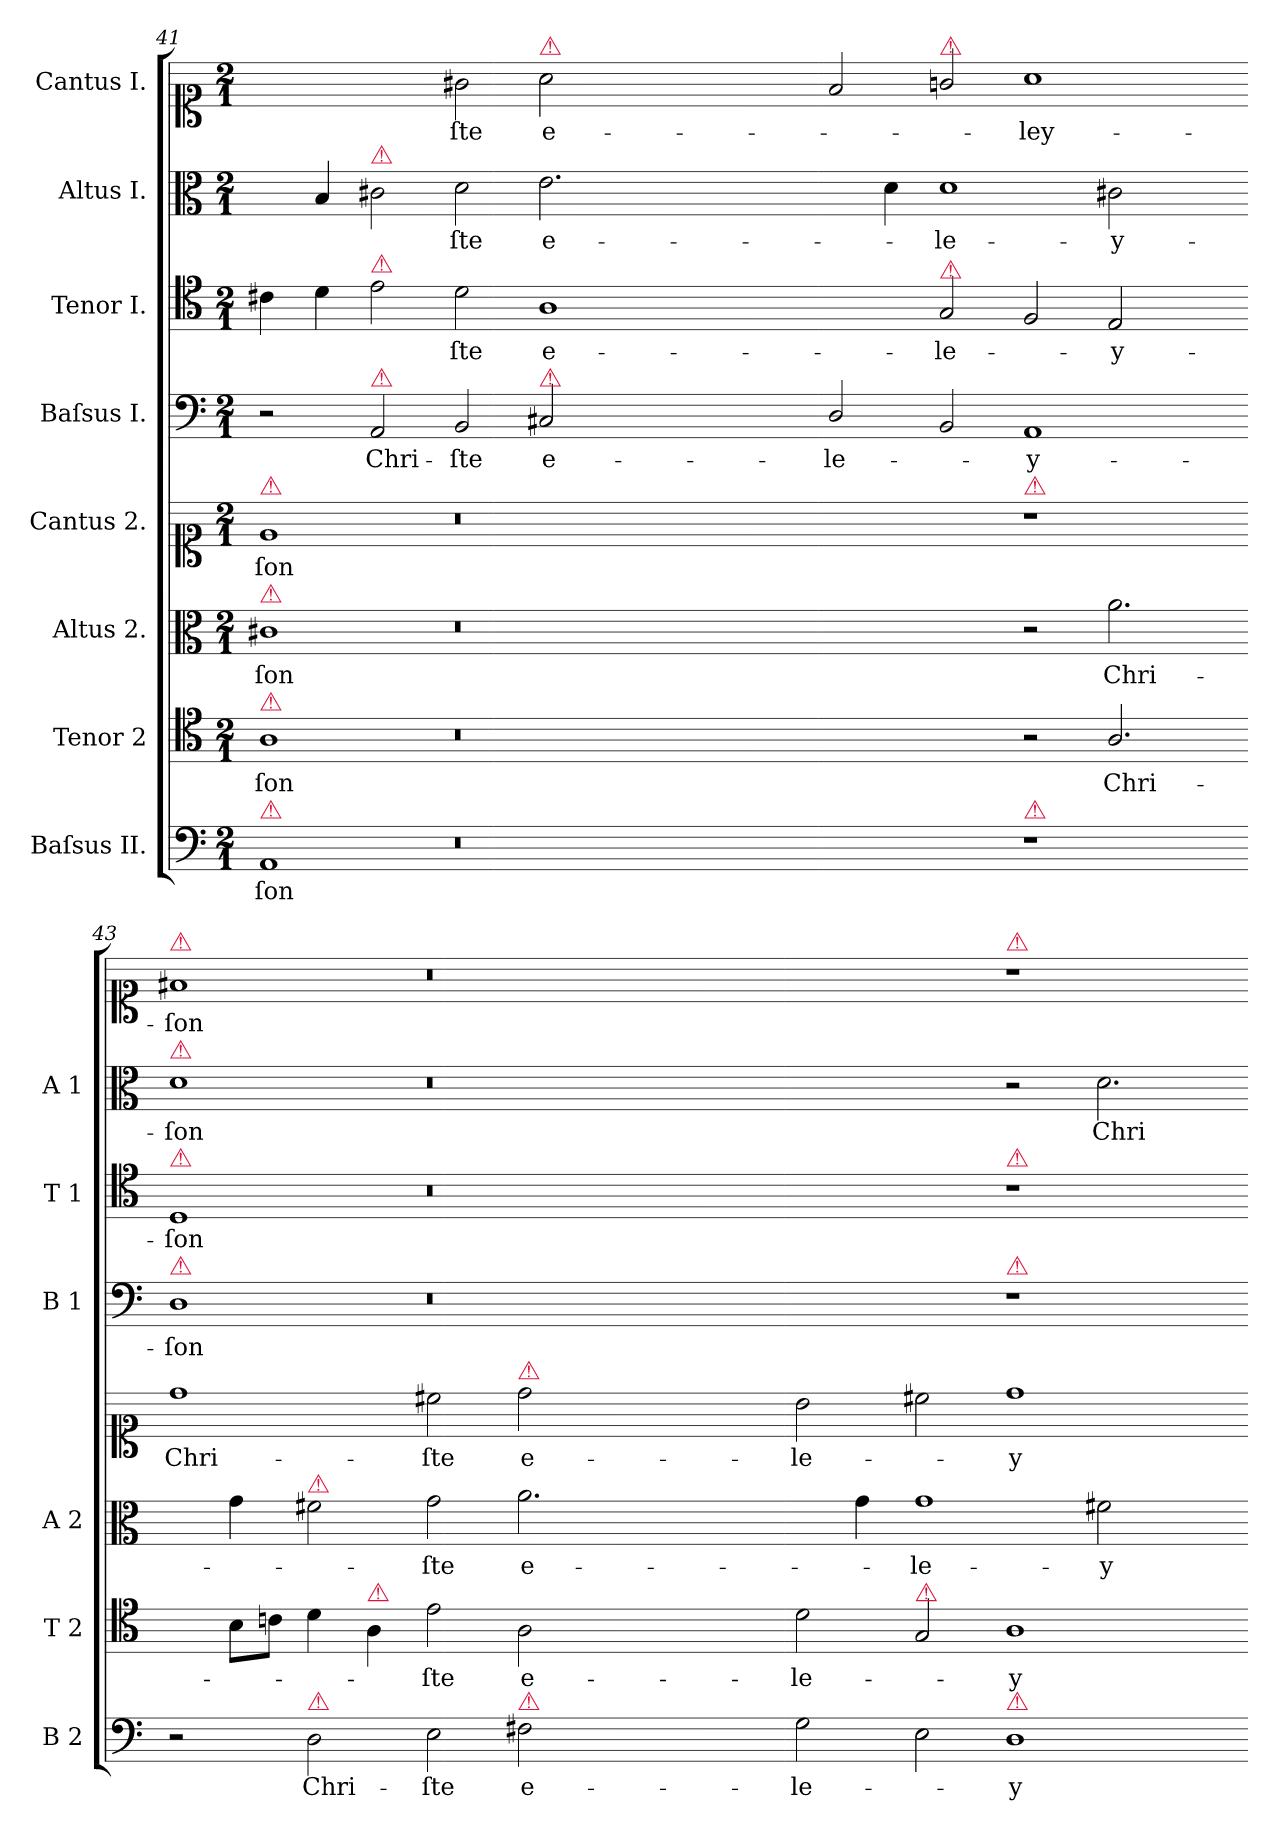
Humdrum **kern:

**kern	**text	**kern	**text	**kern	**text	**kern	**text	**kern	**text	**kern	**text	**kern	**text	**kern	**text
*part8	*part8	*part7	*part7	*part6	*part6	*part5	*part5	*part4	*part4	*part3	*part3	*part2	*part2	*part1	*part1
*staff8	*staff8	*staff7	*staff7	*staff6	*staff6	*staff5	*staff5	*staff4	*staff4	*staff3	*staff3	*staff2	*staff2	*staff1	*staff1
*I"Baſsus II.	*	*I"Tenor 2	*	*I"Altus 2.	*	*I"Cantus 2.	*	*I"Baſsus I.	*	*I"Tenor I.	*	*I"Altus I.	*	*I"Cantus I.	*
*I'B 2	*	*I'T 2	*	*I'A 2	*	*	*	*I'B 1	*	*I'T 1	*	*I'A 1	*	*	*
*clefF4	*	*clefC4	*	*clefC3	*	*clefC1	*	*clefF4	*	*clefC4	*	*clefC3	*	*clefC1	*
*k[]	*	*k[]	*	*k[]	*	*k[]	*	*k[]	*	*k[]	*	*k[]	*	*k[]	*
*a:	*	*a:	*	*a:	*	*a:	*	*a:	*	*a:	*	*a:	*	*a:	*
*M2/1	*	*M2/1	*	*M2/1	*	*M2/1	*	*M2/1	*	*M2/1	*	*M2/1	*	*M2/1	*
=41	=41	=41	=41	=41	=41	=41	=41	=41	=41	=41	=41	=41	=41	=41	=41
!	!	!	!	!	!	!LO:TX:a:color=crimson:t=⚠	!	!	!	!	!	!	!	!	!
!	!	!	!	!LO:TX:a:color=crimson:t=⚠	!	!	!	!	!	!	!	!	!	!	!
!	!	!LO:TX:a:color=crimson:t=⚠	!	!	!	!	!	!	!	!	!	!	!	!	!
!LO:TX:a:color=crimson:t=⚠	!	!	!	!	!	!	!	!	!	!	!	!	!	!	!
!	!LO:LY:i	!	!LO:LY:i	!	!LO:LY:i	!	!	!	!	!	!	!	!	!	!
1AA	-ſon	1A	-ſon	1c#X	-ſon	1e	-ſon	2r	.	4c#X\	.	4ryy	.	1ryy	.
.	.	.	.	.	.	.	.	.	.	4d\	.	4B/	.	.	.
!	!	!	!	!	!	!	!	!	!	!	!	!LO:TX:a:color=crimson:t=⚠	!	!	!
!	!	!	!	!	!	!	!	!	!	!LO:TX:a:color=crimson:t=⚠	!	!	!	!	!
!	!	!	!	!	!	!	!	!LO:TX:a:color=crimson:t=⚠	!	!	!	!	!	!	!
!	!	!	!	!	!	!	!	!	!LO:LY:i	!	!	!	!	!	!
.	.	.	.	.	.	.	.	2AA/	Chri-	2e\	.	2c#X\	.	.	.
!	!	!	!	!	!	!	!	!	!LO:LY:i	!	!LO:LY:i	!	!LO:LY:i	!	!
0r	.	0r	.	0r	.	0r	.	2BB/	-ſte	2d\	-ſte	2d\	-ſte	2g#X\	-ſte
!	!	!	!	!	!	!	!	!	!	!	!	!	!	!LO:TX:a:color=crimson:t=⚠	!
!	!	!	!	!	!	!	!	!LO:TX:a:color=crimson:t=⚠	!	!	!	!	!	!	!
!	!	!	!	!	!	!	!	!	!LO:LY:i	!	!LO:LY:i	!	!LO:LY:i	!	!
.	.	.	.	.	.	.	.	2C#X/	e-	1A\	e-	2.e\	e-	2a\	e-
.	.	.	.	.	.	.	.	1ryy	.	.	.	.	.	1ryy	.
.	.	.	.	.	.	.	.	.	.	.	.	2.ryy	.	.	.
.	.	.	.	.	.	.	.	.	.	2ryy	.	.	.	.	.
=42-	=42-	=42-	=42-	=42-	=42-	=42-	=42-	=42-	=42-	=42-	=42-	=42-	=42-	=42-	=42-
!	!	!	!	!	!	!	!	!	!LO:LY:i	!	!	!	!	!	!
1ryy	.	1ryy	.	1ryy	.	1ryy	.	2D/	-le-	2ryy	.	4ryy	.	2f/	.
.	.	.	.	.	.	.	.	.	.	.	.	4d\	.	.	.
!	!	!	!	!	!	!	!	!	!	!	!	!	!	!LO:TX:a:color=crimson:t=⚠	!
!	!	!	!	!	!	!	!	!	!	!LO:TX:a:color=crimson:t=⚠	!	!	!	!	!
!	!	!	!	!	!	!	!	!	!	!	!LO:LY:i	!	!LO:LY:i	!	!
.	.	.	.	.	.	.	.	2BB/	.	2G/	-le-	1d	-le-	2gn/	.
!	!	!	!	!	!	!LO:TX:a:color=crimson:t=⚠	!	!	!	!	!	!	!	!	!
!LO:TX:a:color=crimson:t=⚠	!	!	!	!	!	!	!	!	!	!	!	!	!	!	!
!	!	!	!	!	!	!	!	!	!LO:LY:i	!	!	!	!	!	!
1r	.	2r	.	2r	.	1r	.	1AA	-y-	2F/	.	.	.	1a	-ley-
!	!	!	!LO:LY:i	!	!LO:LY:i	!	!	!	!	!	!LO:LY:i	!	!LO:LY:i	!	!
.	.	2.A/	Chri-	2.a\	Chri-	.	.	.	.	2E/	-y-	2c#X\	-y-	.	.
4ryy	.	.	.	.	.	4ryy	.	4ryy	.	4ryy	.	4ryy	.	4ryy	.
=43-	=43-	=43-	=43-	=43-	=43-	=43-	=43-	=43-	=43-	=43-	=43-	=43-	=43-	=43-	=43-
!	!	!	!	!	!	!	!	!	!	!	!	!	!	!LO:TX:a:color=crimson:t=⚠	!
!	!	!	!	!	!	!	!	!	!	!	!	!LO:TX:a:color=crimson:t=⚠	!	!	!
!	!	!	!	!	!	!	!	!	!	!LO:TX:a:color=crimson:t=⚠	!	!	!	!	!
!	!	!	!	!	!	!	!	!LO:TX:a:color=crimson:t=⚠	!	!	!	!	!	!	!
!	!	!	!	!	!	!	!LO:LY:i	!	!LO:LY:i	!	!LO:LY:i	!	!LO:LY:i	!	!
2r	.	4ryy	.	4ryy	.	1dd	Chri-	1D	-ſon	1D	-ſon	1d	-ſon	1f#X	-ſon
.	.	8B\L	.	4g\	.	.	.	.	.	.	.	.	.	.	.
.	.	8cn\J	.	.	.	.	.	.	.	.	.	.	.	.	.
!	!	!	!	!LO:TX:a:color=crimson:t=⚠	!	!	!	!	!	!	!	!	!	!	!
!LO:TX:a:color=crimson:t=⚠	!	!	!	!	!	!	!	!	!	!	!	!	!	!	!
!	!LO:LY:i	!	!	!	!	!	!	!	!	!	!	!	!	!	!
2D\	Chri-	4d\	.	2f#X\	.	.	.	.	.	.	.	.	.	.	.
!	!	!LO:TX:a:color=crimson:t=⚠	!	!	!	!	!	!	!	!	!	!	!	!	!
.	.	4A\	.	.	.	.	.	.	.	.	.	.	.	.	.
!	!LO:LY:i	!	!LO:LY:i	!	!LO:LY:i	!	!LO:LY:i	!	!	!	!	!	!	!	!
2E\	-ſte	2e\	-ſte	2g\	-ſte	2cc#X\	-ſte	0r	.	0r	.	0r	.	0r	.
!	!	!	!	!	!	!LO:TX:a:color=crimson:t=⚠	!	!	!	!	!	!	!	!	!
!LO:TX:a:color=crimson:t=⚠	!	!	!	!	!	!	!	!	!	!	!	!	!	!	!
!	!LO:LY:i	!	!LO:LY:i	!	!LO:LY:i	!	!LO:LY:i	!	!	!	!	!	!	!	!
2F#X\	e-	2A\	e-	2.a\	e-	2dd\	e-	.	.	.	.	.	.	.	.
1ryy	.	1ryy	.	.	.	1ryy	.	.	.	.	.	.	.	.	.
.	.	.	.	2.ryy	.	.	.	.	.	.	.	.	.	.	.
=44-	=44-	=44-	=44-	=44-	=44-	=44-	=44-	=44-	=44-	=44-	=44-	=44-	=44-	=44-	=44-
!	!LO:LY:i	!	!LO:LY:i	!	!	!	!LO:LY:i	!	!	!	!	!	!	!	!
2G\	-le-	2d\	-le-	4ryy	.	2b\	-le-	1ryy	.	1ryy	.	1ryy	.	1ryy	.
.	.	.	.	4g\	.	.	.	.	.	.	.	.	.	.	.
!	!	!LO:TX:a:color=crimson:t=⚠	!	!	!	!	!	!	!	!	!	!	!	!	!
!	!	!	!	!	!LO:LY:i	!	!	!	!	!	!	!	!	!	!
2E\	.	2G/	.	1g	-le-	2cc#X\	.	.	.	.	.	.	.	.	.
!	!	!	!	!	!	!	!	!	!	!	!	!	!	!LO:TX:a:color=crimson:t=⚠	!
!	!	!	!	!	!	!	!	!	!	!LO:TX:a:color=crimson:t=⚠	!	!	!	!	!
!	!	!	!	!	!	!	!	!LO:TX:a:color=crimson:t=⚠	!	!	!	!	!	!	!
!LO:TX:a:color=crimson:t=⚠	!	!	!	!	!	!	!	!	!	!	!	!	!	!	!
!	!LO:LY:i	!	!LO:LY:i	!	!	!	!LO:LY:i	!	!	!	!	!	!	!	!
1D	-y-	1A	-y-	.	.	1dd	-y-	1r	.	1r	.	2r	.	1r	.
!	!	!	!	!	!LO:LY:i	!	!	!	!	!	!	!	!LO:LY:i	!	!
.	.	.	.	2f#X\	-y-	.	.	.	.	.	.	2.d\	Chri-	.	.
4ryy	.	4ryy	.	4ryy	.	4ryy	.	4ryy	.	4ryy	.	.	.	4ryy	.
=-	=-	=-	=-	=-	=-	=-	=-	=-	=-	=-	=-	=-	=-	=-	=-
*-	*-	*-	*-	*-	*-	*-	*-	*-	*-	*-	*-	*-	*-	*-	*-
